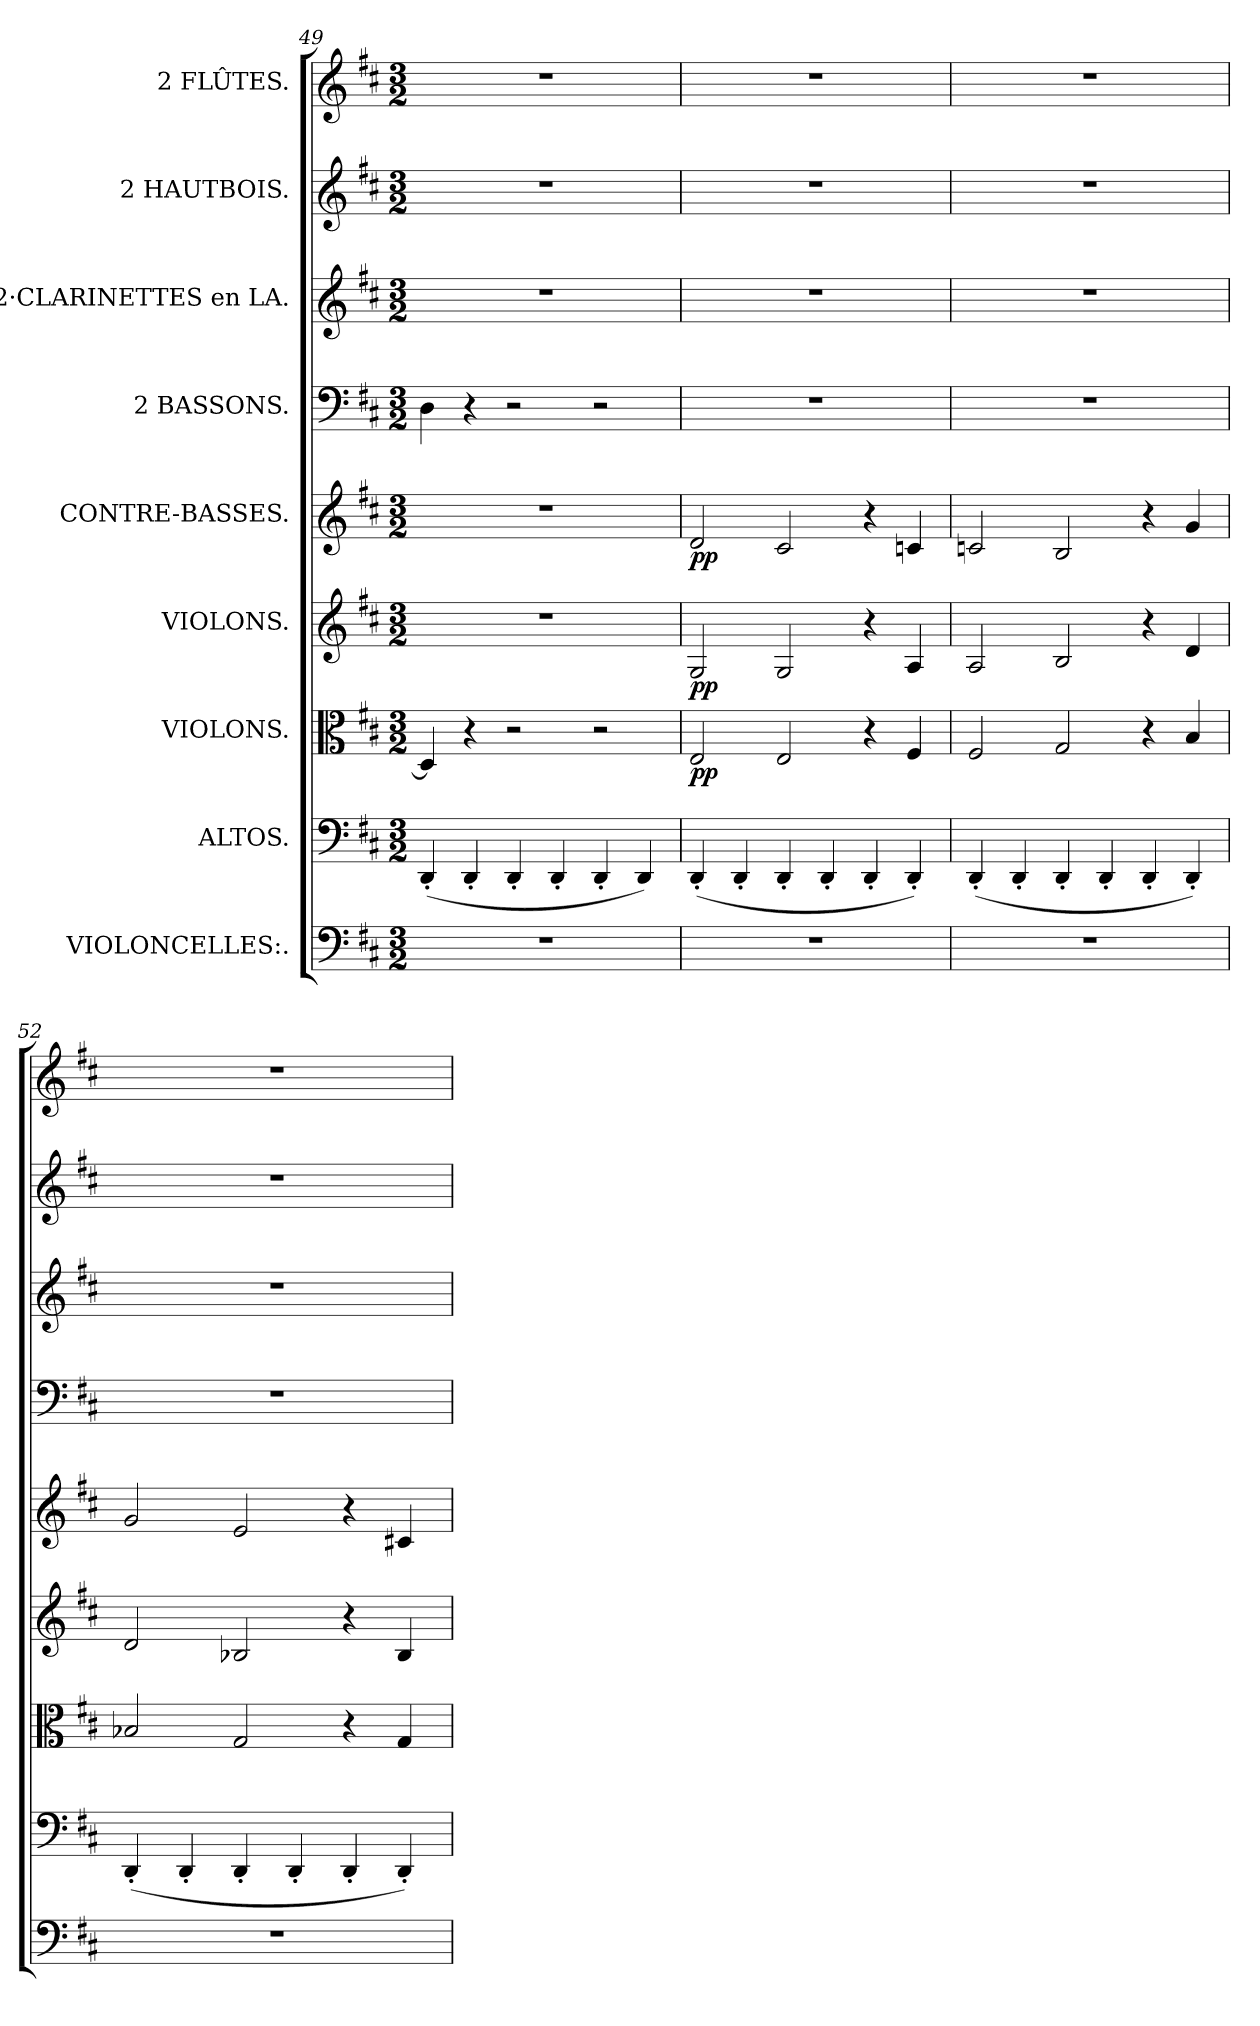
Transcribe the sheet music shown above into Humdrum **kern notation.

**kern	**kern	**kern	**dynam	**kern	**dynam	**kern	**dynam	**kern	**kern	**kern	**kern
*part9	*part8	*part7	*part7	*part6	*part6	*part5	*part5	*part4	*part3	*part2	*part1
*staff9	*staff8	*staff7	*staff7	*staff6	*staff6	*staff5	*staff5	*staff4	*staff3	*staff2	*staff1
*I"VIOLONCELLES:.	*I"ALTOS.	*I"VIOLONS.	*	*I"VIOLONS.	*	*I"CONTRE-BASSES.	*	*I"2 BASSONS.	*I"2·CLARINETTES en LA.	*I"2 HAUTBOIS.	*I"2 FLÛTES.
*clefF4	*clefF4	*clefC3	*	*clefG2	*	*clefG2	*	*clefF4	*clefG2	*clefG2	*clefG2
*	*	*	*	*	*	*	*	*	*ITrd2c3	*	*
*k[f#c#]	*k[f#c#]	*k[f#c#]	*	*k[f#c#]	*	*k[f#c#]	*	*k[f#c#]	*k[f#c#g#d#a#]	*k[f#c#]	*k[f#c#]
*D:	*D:	*D:	*	*D:	*	*D:	*	*D:	*B:	*D:	*D:
*M3/2	*M3/2	*M3/2	*	*M3/2	*	*M3/2	*	*M3/2	*M3/2	*M3/2	*M3/2
=49	=49	=49	=49	=49	=49	=49	=49	=49	=49	=49	=49
1.r	(4DD'/	4D/]	.	1.r	.	1.r	.	4D\	1.r	1.r	1.r
.	4DD'/	4r	.	.	.	.	.	4r	.	.	.
.	4DD'/	2r	.	.	.	.	.	2r	.	.	.
.	4DD'/	.	.	.	.	.	.	.	.	.	.
.	4DD'/	2r	.	.	.	.	.	2r	.	.	.
.	4DD/)	.	.	.	.	.	.	.	.	.	.
!!LO:LB:g=z
=50	=50	=50	=50	=50	=50	=50	=50	=50	=50	=50	=50
1.r	(4DD'/	2E/	pp	2G/	pp	2d/	pp	1.r	1.r	1.r	1.r
.	4DD'/	.	.	.	.	.	.	.	.	.	.
.	4DD'/	2E/	.	2G/	.	2c#/	.	.	.	.	.
.	4DD'/	.	.	.	.	.	.	.	.	.	.
.	4DD'/	4r	.	4r	.	4r	.	.	.	.	.
.	4DD'/)	4F#/	.	4A/	.	4cn/	.	.	.	.	.
=51	=51	=51	=51	=51	=51	=51	=51	=51	=51	=51	=51
1.r	(4DD'/	2F#/	.	2A/	.	2cn/	.	1.r	1.r	1.r	1.r
.	4DD'/	.	.	.	.	.	.	.	.	.	.
.	4DD'/	2G/	.	2B/	.	2B/	.	.	.	.	.
.	4DD'/	.	.	.	.	.	.	.	.	.	.
.	4DD'/	4r	.	4r	.	4r	.	.	.	.	.
.	4DD'/)	4B/	.	4d/	.	4g/	.	.	.	.	.
=52	=52	=52	=52	=52	=52	=52	=52	=52	=52	=52	=52
1.r	(4DD'/	2B-X/	.	2d/	.	2g/	.	1.r	1.r	1.r	1.r
.	4DD'/	.	.	.	.	.	.	.	.	.	.
.	4DD'/	2G/	.	2B-X/	.	2e/	.	.	.	.	.
.	4DD'/	.	.	.	.	.	.	.	.	.	.
.	4DD'/	4r	.	4r	.	4r	.	.	.	.	.
.	4DD'/)	4G/	.	4B-/	.	4c#X/	.	.	.	.	.
=	=	=	=	=	=	=	=	=	=	=	=
*-	*-	*-	*-	*-	*-	*-	*-	*-	*-	*-	*-
